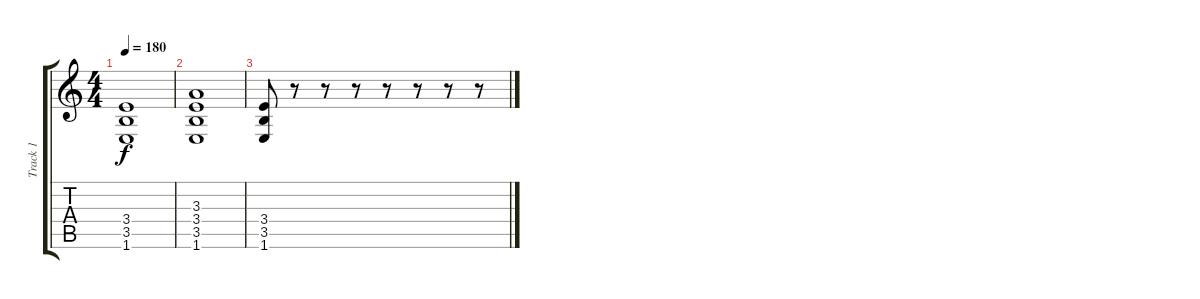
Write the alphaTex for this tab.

\track ("Track 1" "Track 1") {instrument distortionguitar}
\staff {score tabs}
\tuning (Eb4 Bb3 Gb3 Db3 Ab2 Eb2) {hide}
\ts (4 4)
\tempo 180
\clef g2
\ks c
(3.4 3.5 1.6).1{dy f} |
(3.3 3.4 3.5 1.6).1 |
(3.4 3.5 1.6).8 r.8 r.8 r.8 r.8 r.8 r.8 r.8
